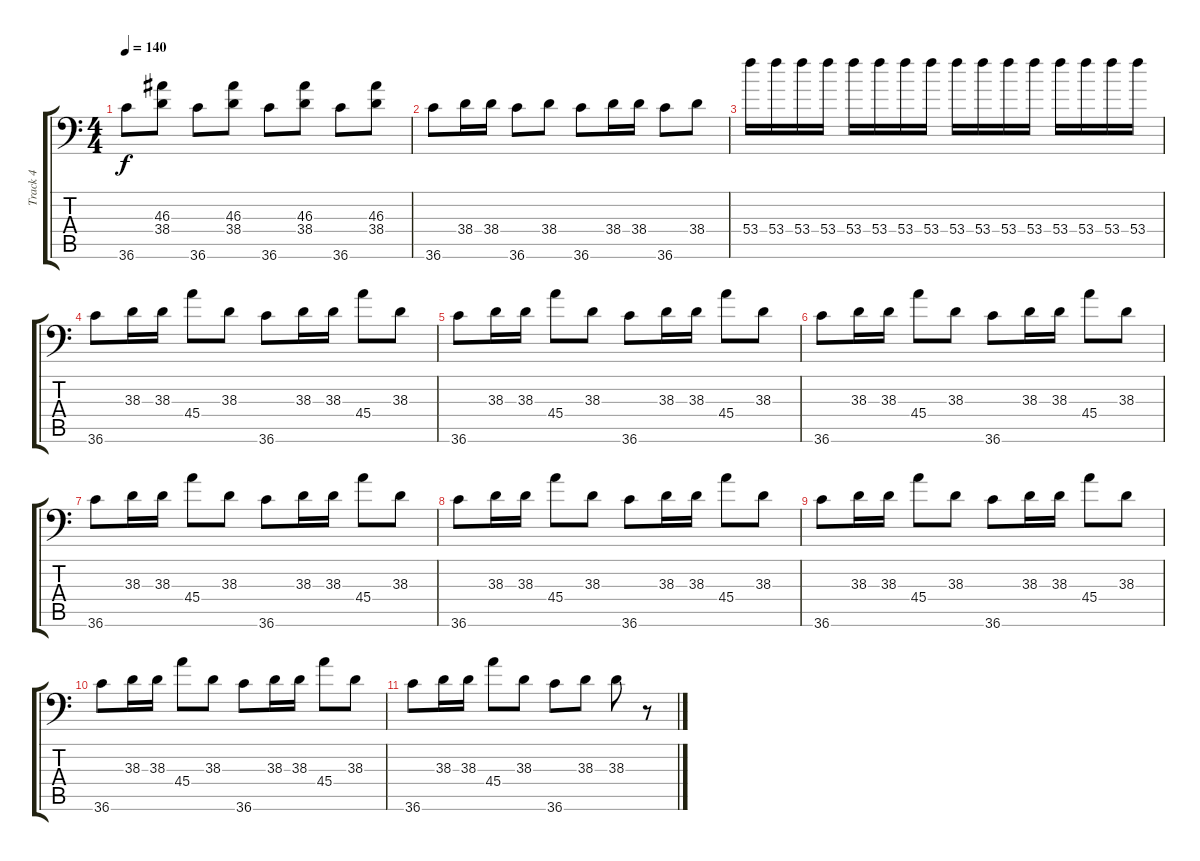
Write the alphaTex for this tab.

\track ("Track 4" "Track 4") {instrument acousticgrandpiano}
\staff {score tabs}
\tuning (C-1 C-1 C-1 C-1 C-1 C-1) {hide}
\ts (4 4)
\tempo 140
\clef f4
\ks c
36.6.8{dy f} (46.3 38.4).8 36.6.8 (46.3 38.4).8 36.6.8 (46.3 38.4).8 36.6.8 (46.3 38.4).8 |
36.6.8 38.4.16 38.4.16 36.6.8 38.4.8 36.6.8 38.4.16 38.4.16 36.6.8 38.4.8 |
53.4.16 53.4.16 53.4.16 53.4.16 53.4.16 53.4.16 53.4.16 53.4.16 53.4.16 53.4.16 53.4.16 53.4.16 53.4.16 53.4.16 53.4.16 53.4.16 |
36.6.8 38.3.16 38.3.16 45.4.8 38.3.8 36.6.8 38.3.16 38.3.16 45.4.8 38.3.8 |
36.6.8 38.3.16 38.3.16 45.4.8 38.3.8 36.6.8 38.3.16 38.3.16 45.4.8 38.3.8 |
36.6.8 38.3.16 38.3.16 45.4.8 38.3.8 36.6.8 38.3.16 38.3.16 45.4.8 38.3.8 |
36.6.8 38.3.16 38.3.16 45.4.8 38.3.8 36.6.8 38.3.16 38.3.16 45.4.8 38.3.8 |
36.6.8 38.3.16 38.3.16 45.4.8 38.3.8 36.6.8 38.3.16 38.3.16 45.4.8 38.3.8 |
36.6.8 38.3.16 38.3.16 45.4.8 38.3.8 36.6.8 38.3.16 38.3.16 45.4.8 38.3.8 |
36.6.8 38.3.16 38.3.16 45.4.8 38.3.8 36.6.8 38.3.16 38.3.16 45.4.8 38.3.8 |
36.6.8 38.3.16 38.3.16 45.4.8 38.3.8 36.6.8 38.3.8 38.3.8 r.8
